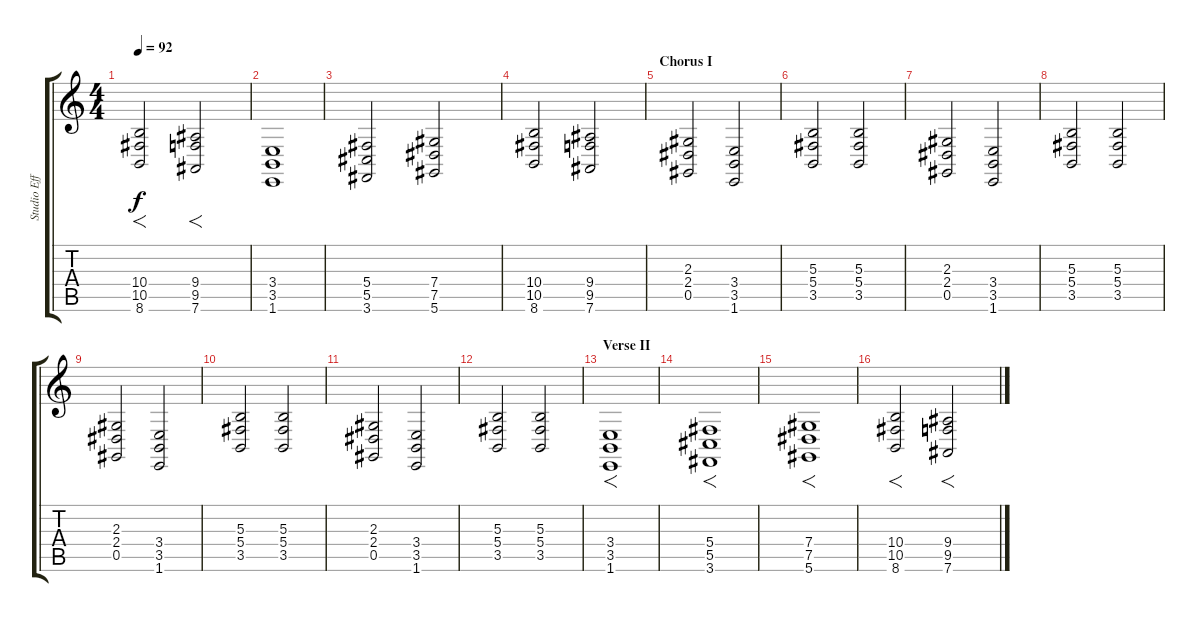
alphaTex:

\track ("Studio Effects - Keyboards" "Studio Eff") {instrument synthstrings1}
\staff {score tabs}
\tuning (Eb4 Bb3 Gb3 Db3 Ab2 Eb2) {hide}
\ts (4 4)
\tempo 92
\clef g2
\ks c
(10.4 10.5 8.6).2{f dy f} (9.4 9.5 7.6).2{f} |
(3.4 3.5 1.6).1 |
(5.4 5.5 3.6).2 (7.4 7.5 5.6).2 |
(10.4 10.5 8.6).2 (9.4 9.5 7.6).2 |
\section ("" "Chorus I")
(2.3 2.4 0.5).2 (3.4 3.5 1.6).2 |
(5.3 5.4 3.5).2 (5.3 5.4 3.5).2 |
(2.3 2.4 0.5).2 (3.4 3.5 1.6).2 |
(5.3 5.4 3.5).2 (5.3 5.4 3.5).2 |
(2.3 2.4 0.5).2 (3.4 3.5 1.6).2 |
(5.3 5.4 3.5).2 (5.3 5.4 3.5).2 |
(2.3 2.4 0.5).2 (3.4 3.5 1.6).2 |
(5.3 5.4 3.5).2 (5.3 5.4 3.5).2 |
\section ("" "Verse II")
(3.4 3.5 1.6).1{f} |
(5.4 5.5 3.6).1{f} |
(7.4 7.5 5.6).1{f} |
(10.4 10.5 8.6).2{f} (9.4 9.5 7.6).2{f}
